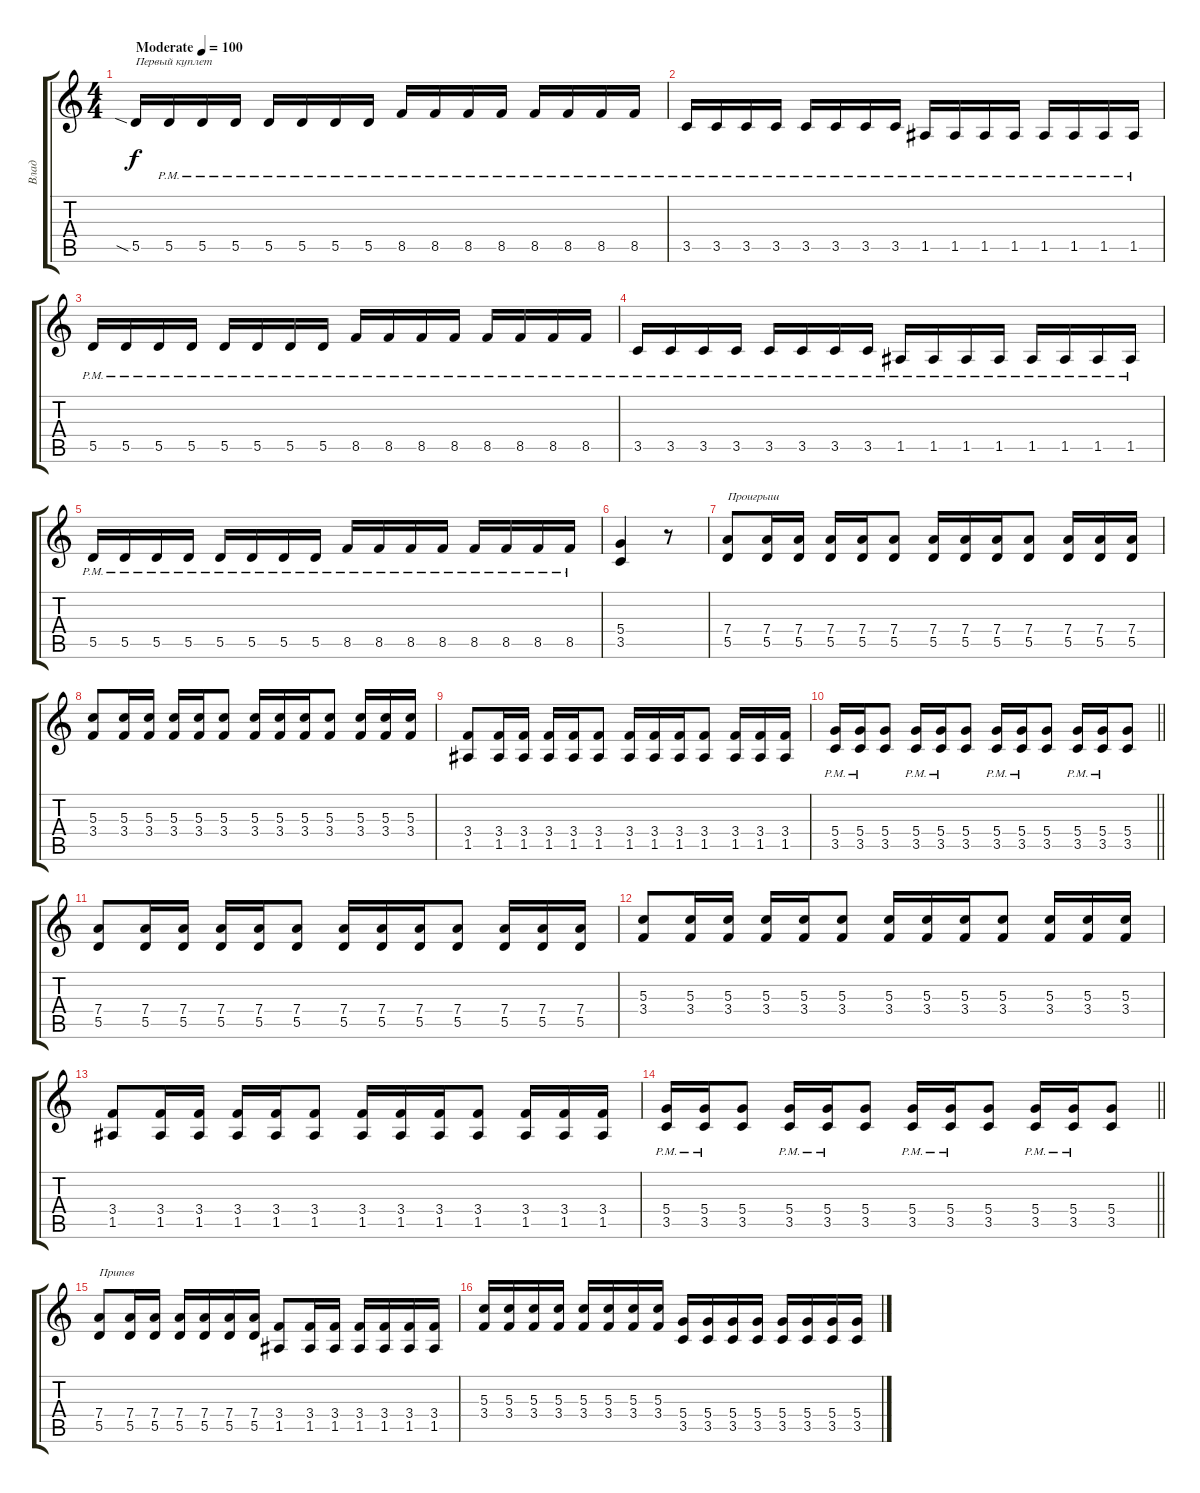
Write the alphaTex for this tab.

\track ("Влад" "Влад") {instrument distortionguitar}
\staff {score tabs}
\tuning (E4 B3 G3 D3 A2 E2) {hide}
\ts (4 4)
\tempo (100 "Moderate")
\clef g2
\ks c
5.5{sia}.16{txt "Первый куплет" dy f instrument distortionguitar} 5.5{pm}.16 5.5{pm}.16 5.5{pm}.16 5.5{pm}.16 5.5{pm}.16 5.5{pm}.16 5.5{pm}.16 8.5{pm}.16 8.5{pm}.16 8.5{pm}.16 8.5{pm}.16 8.5{pm}.16 8.5{pm}.16 8.5{pm}.16 8.5{pm}.16 |
3.5{pm}.16 3.5{pm}.16 3.5{pm}.16 3.5{pm}.16 3.5{pm}.16 3.5{pm}.16 3.5{pm}.16 3.5{pm}.16 1.5{pm}.16 1.5{pm}.16 1.5{pm}.16 1.5{pm}.16 1.5{pm}.16 1.5{pm}.16 1.5{pm}.16 1.5{pm}.16 |
5.5{pm}.16 5.5{pm}.16 5.5{pm}.16 5.5{pm}.16 5.5{pm}.16 5.5{pm}.16 5.5{pm}.16 5.5{pm}.16 8.5{pm}.16 8.5{pm}.16 8.5{pm}.16 8.5{pm}.16 8.5{pm}.16 8.5{pm}.16 8.5{pm}.16 8.5{pm}.16 |
3.5{pm}.16 3.5{pm}.16 3.5{pm}.16 3.5{pm}.16 3.5{pm}.16 3.5{pm}.16 3.5{pm}.16 3.5{pm}.16 1.5{pm}.16 1.5{pm}.16 1.5{pm}.16 1.5{pm}.16 1.5{pm}.16 1.5{pm}.16 1.5{pm}.16 1.5{pm}.16 |
5.5{pm}.16 5.5{pm}.16 5.5{pm}.16 5.5{pm}.16 5.5{pm}.16 5.5{pm}.16 5.5{pm}.16 5.5{pm}.16 8.5{pm}.16 8.5{pm}.16 8.5{pm}.16 8.5{pm}.16 8.5{pm}.16 8.5{pm}.16 8.5{pm}.16 8.5{pm}.16 |
(5.4 3.5).4 r.8 |
(7.4 5.5).8{txt "Проигрыш"} (7.4 5.5).16 (7.4 5.5).16 (7.4 5.5).16 (7.4 5.5).16 (7.4 5.5).8 (7.4 5.5).16 (7.4 5.5).16 (7.4 5.5).16 (7.4 5.5).8 (7.4 5.5).16 (7.4 5.5).16 (7.4 5.5).16 |
(5.3 3.4).8 (5.3 3.4).16 (5.3 3.4).16 (5.3 3.4).16 (5.3 3.4).16 (5.3 3.4).8 (5.3 3.4).16 (5.3 3.4).16 (5.3 3.4).16 (5.3 3.4).8 (5.3 3.4).16 (5.3 3.4).16 (5.3 3.4).16 |
(3.4 1.5).8 (3.4 1.5).16 (3.4 1.5).16 (3.4 1.5).16 (3.4 1.5).16 (3.4 1.5).8 (3.4 1.5).16 (3.4 1.5).16 (3.4 1.5).16 (3.4 1.5).8 (3.4 1.5).16 (3.4 1.5).16 (3.4 1.5).16 |
\barLineRight lightlight
(5.4{pm} 3.5{pm}).16 (5.4{pm} 3.5{pm}).16 (5.4 3.5).8 (5.4{pm} 3.5{pm}).16 (5.4{pm} 3.5{pm}).16 (5.4 3.5).8 (5.4{pm} 3.5{pm}).16 (5.4{pm} 3.5{pm}).16 (5.4 3.5).8 (5.4{pm} 3.5{pm}).16 (5.4{pm} 3.5{pm}).16 (5.4 3.5).8 |
(7.4 5.5).8 (7.4 5.5).16 (7.4 5.5).16 (7.4 5.5).16 (7.4 5.5).16 (7.4 5.5).8 (7.4 5.5).16 (7.4 5.5).16 (7.4 5.5).16 (7.4 5.5).8 (7.4 5.5).16 (7.4 5.5).16 (7.4 5.5).16 |
(5.3 3.4).8 (5.3 3.4).16 (5.3 3.4).16 (5.3 3.4).16 (5.3 3.4).16 (5.3 3.4).8 (5.3 3.4).16 (5.3 3.4).16 (5.3 3.4).16 (5.3 3.4).8 (5.3 3.4).16 (5.3 3.4).16 (5.3 3.4).16 |
(3.4 1.5).8 (3.4 1.5).16 (3.4 1.5).16 (3.4 1.5).16 (3.4 1.5).16 (3.4 1.5).8 (3.4 1.5).16 (3.4 1.5).16 (3.4 1.5).16 (3.4 1.5).8 (3.4 1.5).16 (3.4 1.5).16 (3.4 1.5).16 |
\barLineRight lightlight
(5.4{pm} 3.5{pm}).16 (5.4{pm} 3.5{pm}).16 (5.4 3.5).8 (5.4{pm} 3.5{pm}).16 (5.4{pm} 3.5{pm}).16 (5.4 3.5).8 (5.4{pm} 3.5{pm}).16 (5.4{pm} 3.5{pm}).16 (5.4 3.5).8 (5.4{pm} 3.5{pm}).16 (5.4{pm} 3.5{pm}).16 (5.4 3.5).8 |
(7.4 5.5).8{txt "Припев"} (7.4 5.5).16 (7.4 5.5).16 (7.4 5.5).16 (7.4 5.5).16 (7.4 5.5).16 (7.4 5.5).16 (3.4 1.5).8 (3.4 1.5).16 (3.4 1.5).16 (3.4 1.5).16 (3.4 1.5).16 (3.4 1.5).16 (3.4 1.5).16 |
(5.3 3.4).16 (5.3 3.4).16 (5.3 3.4).16 (5.3 3.4).16 (5.3 3.4).16 (5.3 3.4).16 (5.3 3.4).16 (5.3 3.4).16 (5.4 3.5).16 (5.4 3.5).16 (5.4 3.5).16 (5.4 3.5).16 (5.4 3.5).16 (5.4 3.5).16 (5.4 3.5).16 (5.4 3.5).16
